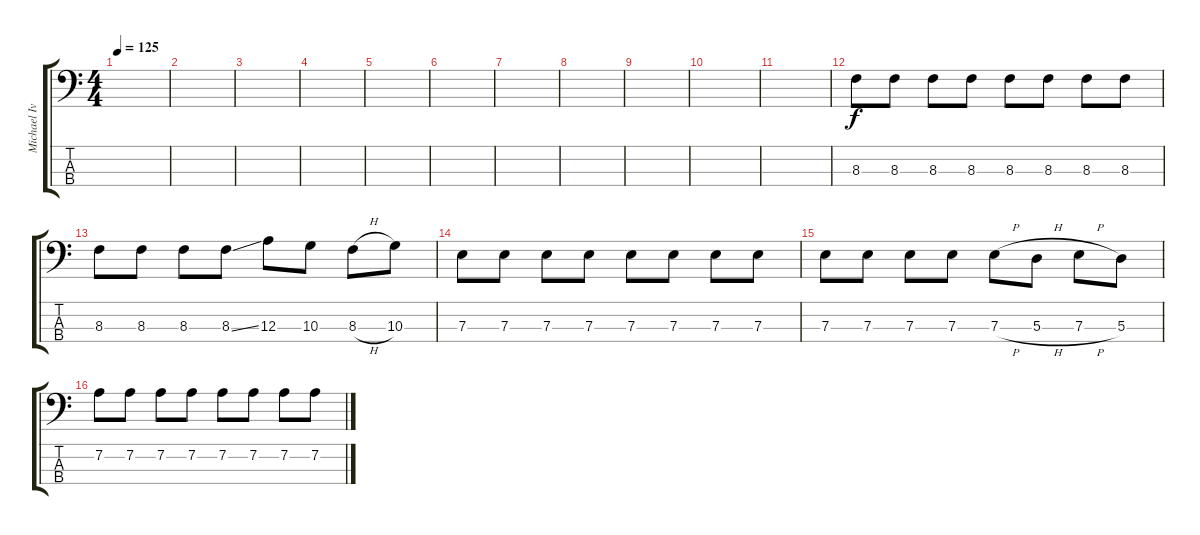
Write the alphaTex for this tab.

\track ("Michael Ivins (Bass)" "Michael Iv") {instrument electricbasspick}
\staff {score tabs}
\tuning (G2 D2 A1 E1) {hide}
\ts (4 4)
\tempo 125
\clef f4
\ks c
|
|
|
|
|
|
|
|
|
|
|
8.3.8 8.3.8 8.3.8 8.3.8 8.3.8 8.3.8 8.3.8 8.3.8 |
8.3.8 8.3.8 8.3.8 8.3{ss}.8 12.3.8 10.3.8 8.3{h}.8 10.3.8 |
7.3.8 7.3.8 7.3.8 7.3.8 7.3.8 7.3.8 7.3.8 7.3.8 |
7.3.8 7.3.8 7.3.8 7.3.8 7.3{h}.8 5.3{h}.8 7.3{h}.8 5.3.8 |
7.2.8 7.2.8 7.2.8 7.2.8 7.2.8 7.2.8 7.2.8 7.2.8
